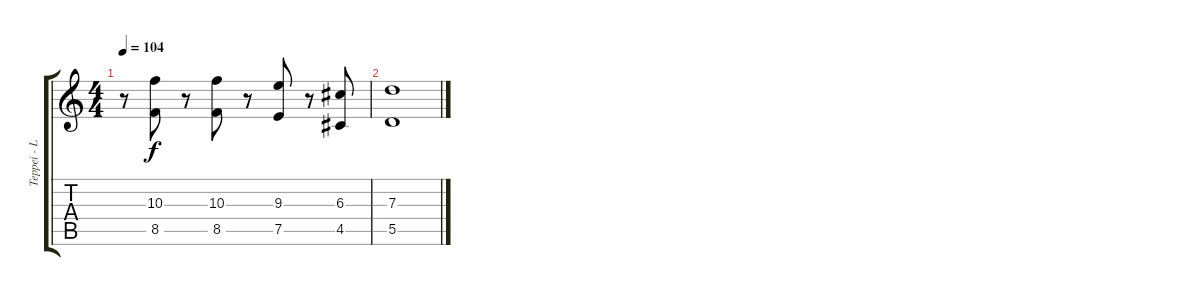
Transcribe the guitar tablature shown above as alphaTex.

\track ("Teppei - Lead Guitar" "Teppei - L") {instrument distortionguitar}
\staff {score tabs}
\tuning (E4 B3 G3 D3 A2 E2) {hide}
\ts (4 4)
\tempo 104
\clef g2
\ks c
r.8{dy f} (10.3 8.5).8 r.8 (10.3 8.5).8 r.8 (9.3 7.5).8 r.8 (6.3 4.5).8 |
(7.3 5.5).1
